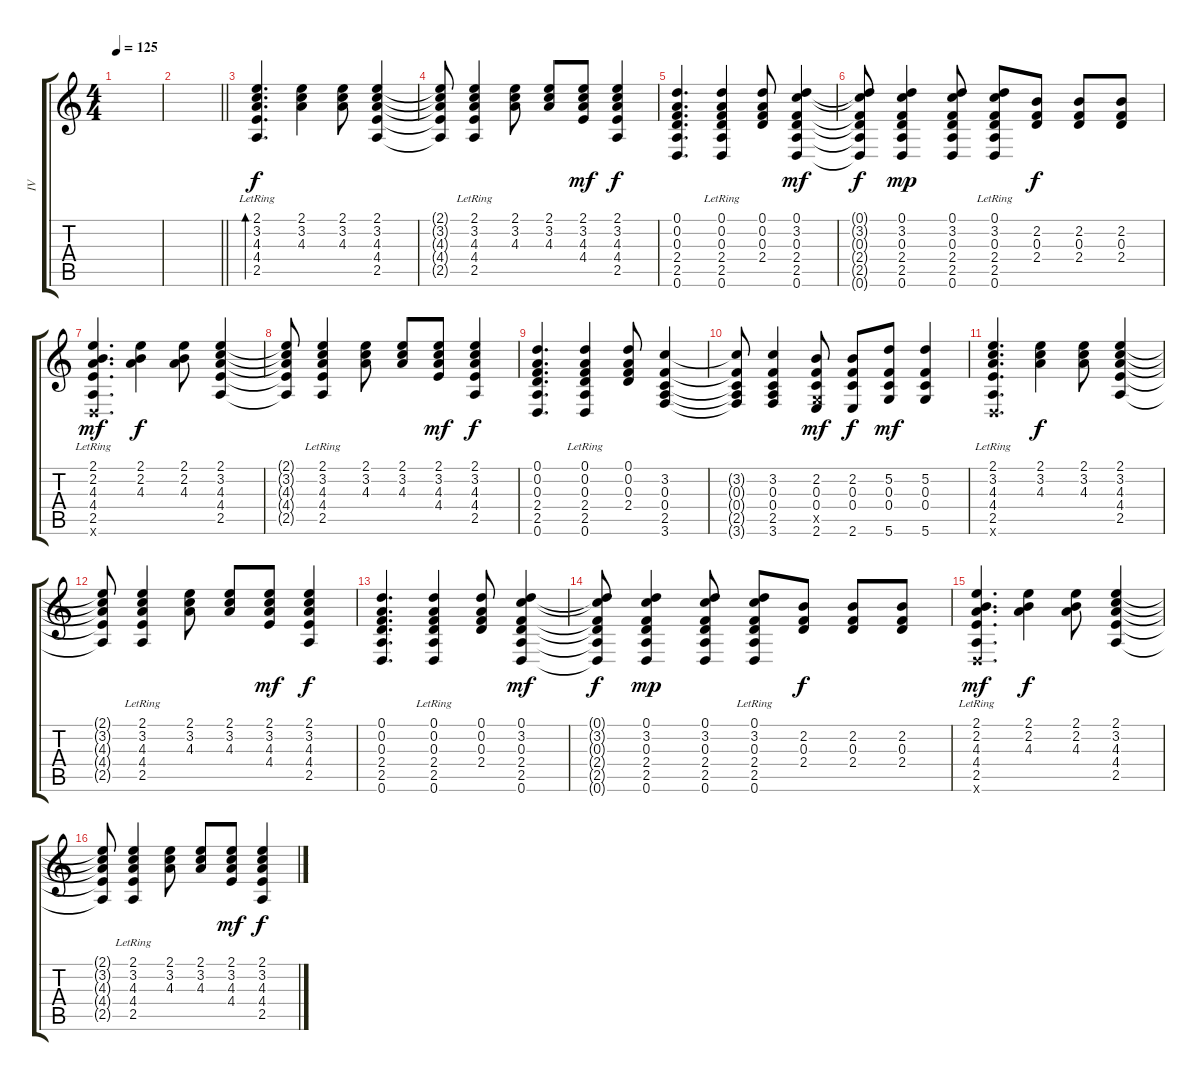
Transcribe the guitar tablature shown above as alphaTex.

\track ("IV" "IV") {instrument acousticguitarsteel}
\staff {score tabs}
\tuning (D4 A3 F3 C3 G2 D2) {hide}
\ts (4 4)
\tempo 125
\clef g2
\ks c
|
\barLineRight lightlight
|
\section ("" "")
(2.1 3.2 4.3 4.4{lr} 2.5{lr}).4{d bd 120 volume 8 instrument acousticguitarsteel} (2.1 3.2 4.3).4 (2.1 3.2 4.3).8 (2.1 3.2 4.3 4.4 2.5).4 |
(2.1{t} 3.2{t} 4.3{t} 4.4{t} 2.5{t}).8 (2.1 3.2 4.3 4.4{lr} 2.5{lr}).4 (2.1 3.2 4.3).8 (2.1 3.2 4.3).8 (2.1 3.2 4.3 4.4).8{dy mf} (2.1 3.2 4.3 4.4 2.5).4{dy f} |
(0.1 0.2 0.3 2.4 2.5 0.6).4{d} (0.1 0.2 0.3 2.4 2.5{lr} 0.6{lr}).4 (0.1 0.2 0.3 2.4).8 (0.1 3.2 0.3 2.4 2.5 0.6).4{dy mf} |
(0.1{t} 3.2{t} 0.3{t} 2.4{t} 2.5{t} 0.6{t}).8{dy f} (0.1 3.2 0.3 2.4 2.5 0.6).4{dy mp} (0.1 3.2 0.3 2.4 2.5 0.6).8 (0.1{lr} 3.2 0.3 2.4 2.5{lr} 0.6{lr}).8 (2.2 0.3 2.4).8{dy f} (2.2 0.3 2.4).8 (2.2 0.3 2.4).8 |
(2.1 2.2 4.3 4.4{lr} 2.5{lr} 0.6{x}).4{d dy mf} (2.1 2.2 4.3).4{dy f} (2.1 2.2 4.3).8 (2.1 3.2 4.3 4.4 2.5).4 |
(2.1{t} 3.2{t} 4.3{t} 4.4{t} 2.5{t}).8 (2.1 3.2 4.3 4.4{lr} 2.5{lr}).4 (2.1 3.2 4.3).8 (2.1 3.2 4.3).8 (2.1 3.2 4.3 4.4).8{dy mf} (2.1 3.2 4.3 4.4 2.5).4{dy f} |
(0.1 0.2 0.3 2.4 2.5 0.6).4{d} (0.1 0.2 0.3 2.4 2.5{lr} 0.6{lr}).4 (0.1 0.2 0.3 2.4).8 (3.2 0.3 0.4 2.5 3.6).4 |
(3.2{t} 0.3{t} 0.4{t} 2.5{t} 3.6{t}).8 (3.2 0.3 0.4 2.5 3.6).4 (2.2 0.3 0.4 0.5{x} 2.6).8{dy mf} (2.2 0.3 0.4 2.6).8{dy f} (5.2 0.3 0.4 5.6).8{dy mf} (5.2 0.3 0.4 5.6).4 |
(2.1 3.2 4.3 4.4{lr} 2.5{lr} 0.6{x}).4{d} (2.1 3.2 4.3).4{dy f} (2.1 3.2 4.3).8 (2.1 3.2 4.3 4.4 2.5).4 |
(2.1{t} 3.2{t} 4.3{t} 4.4{t} 2.5{t}).8 (2.1 3.2 4.3 4.4{lr} 2.5{lr}).4 (2.1 3.2 4.3).8 (2.1 3.2 4.3).8 (2.1 3.2 4.3 4.4).8{dy mf} (2.1 3.2 4.3 4.4 2.5).4{dy f} |
(0.1 0.2 0.3 2.4 2.5 0.6).4{d} (0.1 0.2 0.3 2.4 2.5{lr} 0.6{lr}).4 (0.1 0.2 0.3 2.4).8 (0.1 3.2 0.3 2.4 2.5 0.6).4{dy mf} |
(0.1{t} 3.2{t} 0.3{t} 2.4{t} 2.5{t} 0.6{t}).8{dy f} (0.1 3.2 0.3 2.4 2.5 0.6).4{dy mp} (0.1 3.2 0.3 2.4 2.5 0.6).8 (0.1{lr} 3.2 0.3 2.4 2.5{lr} 0.6{lr}).8 (2.2 0.3 2.4).8{dy f} (2.2 0.3 2.4).8 (2.2 0.3 2.4).8 |
(2.1 2.2 4.3 4.4{lr} 2.5{lr} 0.6{x}).4{d dy mf} (2.1 2.2 4.3).4{dy f} (2.1 2.2 4.3).8 (2.1 3.2 4.3 4.4 2.5).4 |
(2.1{t} 3.2{t} 4.3{t} 4.4{t} 2.5{t}).8 (2.1 3.2 4.3 4.4{lr} 2.5{lr}).4 (2.1 3.2 4.3).8 (2.1 3.2 4.3).8 (2.1 3.2 4.3 4.4).8{dy mf} (2.1 3.2 4.3 4.4 2.5).4{dy f}
